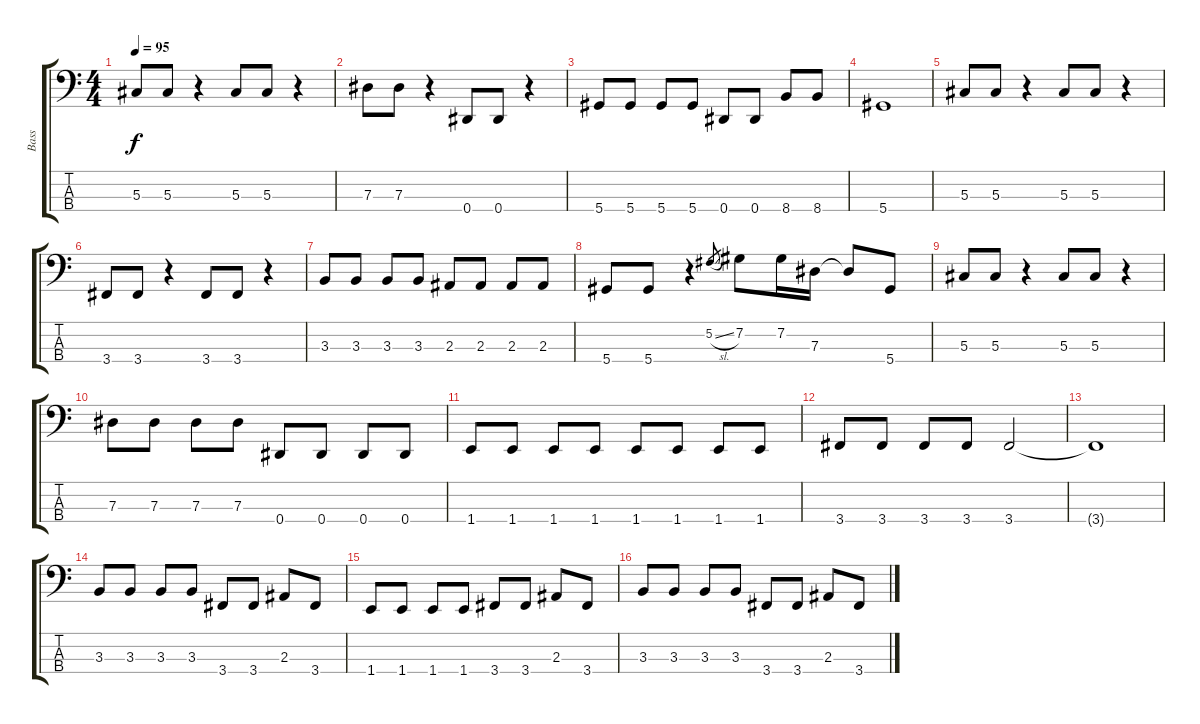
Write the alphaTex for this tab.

\track ("Bass" "Bass") {instrument electricbassfinger}
\staff {score tabs}
\tuning (Gb2 Db2 Ab1 Eb1) {hide}
\ts (4 4)
\tempo 95
\clef f4
\ks c
5.3.8{dy f} 5.3.8 r.4 5.3.8 5.3.8 r.4 |
7.3.8 7.3.8 r.4 0.4.8 0.4.8 r.4 |
5.4.8 5.4.8 5.4.8 5.4.8 0.4.8 0.4.8 8.4.8 8.4.8 |
5.4.1 |
5.3.8 5.3.8 r.4 5.3.8 5.3.8 r.4 |
3.4.8 3.4.8 r.4 3.4.8 3.4.8 r.4 |
3.3.8 3.3.8 3.3.8 3.3.8 2.3.8 2.3.8 2.3.8 2.3.8 |
5.4.8 5.4.8 r.4 5.2{sl}.8{gr} 7.2.8 7.2.16 7.3.16 7.3{t}.8 5.4.8 |
5.3.8 5.3.8 r.4 5.3.8 5.3.8 r.4 |
7.3.8 7.3.8 7.3.8 7.3.8 0.4.8 0.4.8 0.4.8 0.4.8 |
1.4.8 1.4.8 1.4.8 1.4.8 1.4.8 1.4.8 1.4.8 1.4.8 |
3.4.8 3.4.8 3.4.8 3.4.8 3.4.2 |
3.4{t}.1 |
3.3.8 3.3.8 3.3.8 3.3.8 3.4.8 3.4.8 2.3.8 3.4.8 |
1.4.8 1.4.8 1.4.8 1.4.8 3.4.8 3.4.8 2.3.8 3.4.8 |
3.3.8 3.3.8 3.3.8 3.3.8 3.4.8 3.4.8 2.3.8 3.4.8
